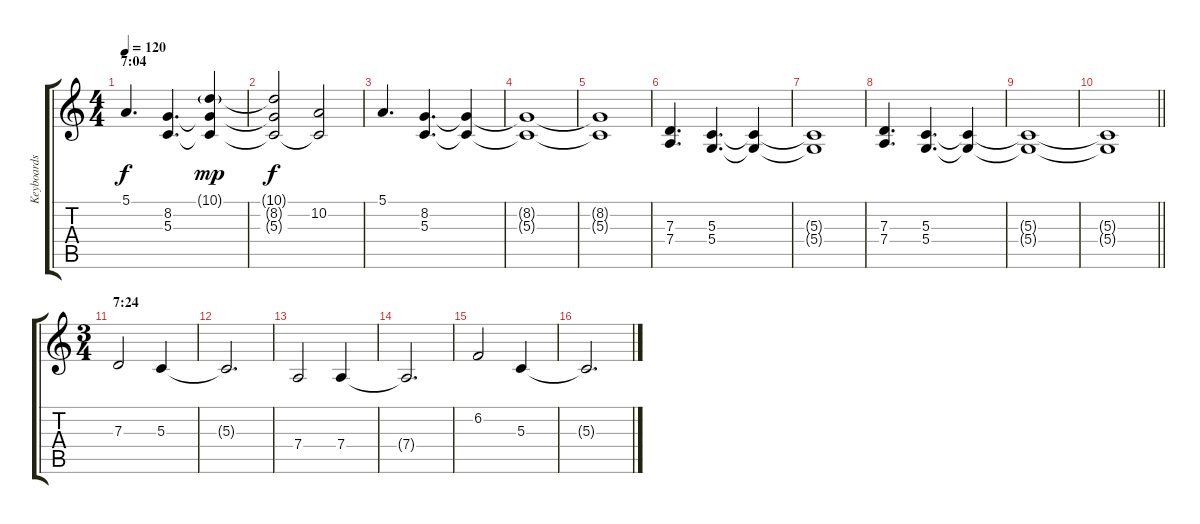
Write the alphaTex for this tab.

\track ("Keyboards 2" "Keyboards ") {instrument pad2warm}
\staff {score tabs}
\tuning (E4 B3 G3 D3 A2 E2) {hide}
\ts (4 4)
\section ("" "7:04")
\tempo 120
\clef g2
\ks c
5.1.4{d dy f} (8.2 5.3).4{d} (10.1{g} 8.2{t} 5.3{t}).4{dy mp} |
(10.1{t} 8.2{t} 5.3{t}).2{dy f} (10.2 5.3{t}).2 |
5.1.4{d} (8.2 5.3).4{d} (8.2{t} 5.3{t}).4 |
(8.2{t} 5.3{t}).1 |
(8.2{t} 5.3{t}).1 |
(7.3 7.4).4{d} (5.3 5.4).4{d} (5.3{t} 5.4{t}).4 |
(5.3{t} 5.4{t}).1 |
(7.3 7.4).4{d} (5.3 5.4).4{d} (5.3{t} 5.4{t}).4 |
(5.3{t} 5.4{t}).1 |
\barLineRight lightlight
(5.3{t} 5.4{t}).1 |
\ts (3 4)
\section ("" "7:24")
7.3.2 5.3.4 |
5.3{t}.2{d} |
7.4.2 7.4.4 |
7.4{t}.2{d} |
6.2.2 5.3.4 |
5.3{t}.2{d}
